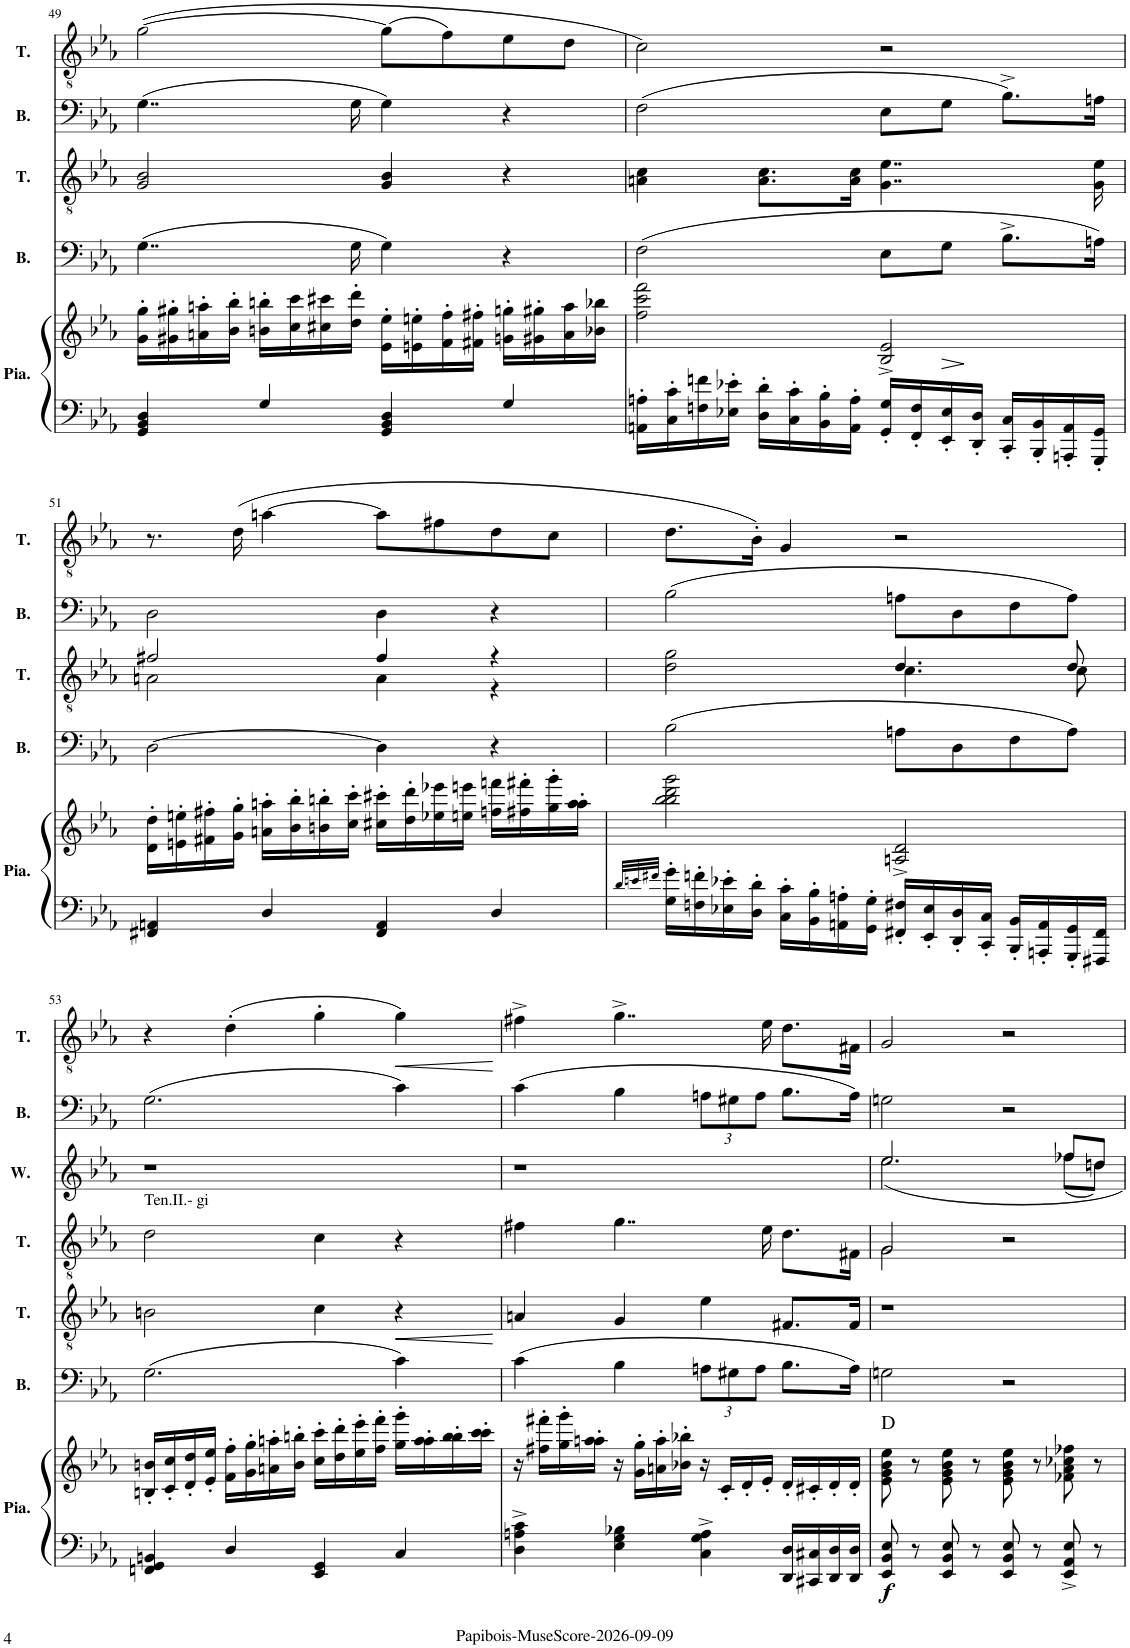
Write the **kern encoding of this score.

**kern	**kern	**dynam	**harte	**kern	**kern	**kern	**kern	**kern	**dynam	**kern
*part7	*part7	*part7	*part7	*part6	*part5	*part4	*part3	*part2	*part2	*part1
*staff8	*staff7	*staff7/8	*	*staff6	*staff5	*staff4	*staff3	*staff2	*staff2	*staff1
*I"Piano	*	*	*	*I"Basse	*I"Ténor	*I"Ténor	*I"Femmes	*I"Basse	*	*I"Ténor
*I'Pia.	*	*	*	*I'B.	*I'T.	*I'T.	*	*I'B.	*	*I'T.
!!LO:PB:g=z
*clefF4	*clefG2	*	*	*clefF4	*clefGv2	*clefGv2	*clefG2	*clefF4	*	*clefGv2
*k[b-e-a-]	*k[b-e-a-]	*	*	*k[b-e-a-]	*k[b-e-a-]	*k[b-e-a-]	*k[b-e-a-]	*k[b-e-a-]	*	*k[b-e-a-]
*M4/4	*M4/4	*	*	*M4/4	*M4/4	*M4/4	*M4/4	*M4/4	*	*M4/4
*met(c)	*met(c)	*	*	*met(c)	*met(c)	*met(c)	*met(c)	*met(c)	*	*met(c)
=49	=49	=49	=49	=49	=49	=49	=49	=49	=49	=49
4GG/ 4BB-/ 4D/	16g\' 16gg\'LL	.	.	(>4..G\	1r	2G/ 2B-/	1r	(>4..G\	.	(>[2g\
.	16g#X\' 16gg#X\'	.	.	.	.	.	.	.	.	.
.	16an\' 16aan\'	.	.	.	.	.	.	.	.	.
.	16b-\' 16bb-\'JJ	.	.	.	.	.	.	.	.	.
4G/	16bn\' 16bbn\'LL	.	.	.	.	.	.	.	.	.
.	16cc\ 16ccc\	.	.	.	.	.	.	.	.	.
.	16cc#X\ 16ccc#X\	.	.	.	.	.	.	.	.	.
.	16dd\' 16ddd\'JJ	.	.	16G\	.	.	.	16G\	.	.
4GG/ 4BB-/ 4D/	16e-\' 16ee-\'LL	.	.	4G\)	.	4G/ 4B-/	.	4G\)	.	(>8g\L]
.	16en\' 16een\'	.	.	.	.	.	.	.	.	.
.	16f\' 16ff\'	.	.	.	.	.	.	.	.	8f\)
.	16f#X\' 16ff#X\'JJ	.	.	.	.	.	.	.	.	.
4G/	16gn\' 16ggn\'LL	.	.	4r	.	4r	.	4r	.	8e-\
.	16g#X\' 16gg#X\'	.	.	.	.	.	.	.	.	.
.	16a\ 16aa\	.	.	.	.	.	.	.	.	8d\J
.	16b-X\ 16bb-X\JJ	.	.	.	.	.	.	.	.	.
=50	=50	=50	=50	=50	=50	=50	=50	=50	=50	=50
16AAn\' 16An\'LL	2ff\ 2ccc\ 2fff\	.	.	(>2F\	1r	4An\ 4c\	1r	(>2F\	.	2c\)
16C\' 16c\'	.	.	.	.	.	.	.	.	.	.
16Fn\ 16fn\	.	.	.	.	.	.	.	.	.	.
16E-X\' 16e-X\'JJ	.	.	.	.	.	.	.	.	.	.
16D\' 16d\'LL	.	.	.	.	.	8.A\ 8.c\L	.	.	.	.
16C\' 16c\'	.	.	.	.	.	.	.	.	.	.
16BB-\' 16B-\'	.	.	.	.	.	.	.	.	.	.
16AA\' 16A\'JJ	.	.	.	.	.	16A\ 16c\Jk	.	.	.	.
16GG/' 16G/'LL	2B-/^ 2e-/^	.	.	8E-\L	.	4..G\ 4..e-\	.	8E-\L	.	2r
16FF/' 16F/'	.	.	.	.	.	.	.	.	.	.
16EE-/' 16E-/'	.	.	.	8G\J	.	.	.	8G\J	.	.
16DD/' 16D/'JJ	.	.	.	.	.	.	.	.	.	.
16CC/' 16C/'LL	.	.	.	8.B-^\L	.	.	.	8.B-^\L)	.	.
16BBB-/' 16BB-/'	.	.	.	.	.	.	.	.	.	.
16AAAn/' 16AA/'	.	.	.	.	.	.	.	.	.	.
16GGG/' 16GG/'JJ	.	.	.	16An\Jk)	.	16G\ 16e-\	.	16An\Jk	.	.
!!LO:LB:g=z
=51	=51	=51	=51	=51	=51	=51	=51	=51	=51	=51
*	*	*	*	*	*	*^	*	*	*	*
4FF#X/ 4AAn/	16d\' 16dd\'LL	.	.	[2D\	1r	2f#X/	2An\	1r	2D\	.	8.r
.	16en\' 16een\'	.	.	.	.	.	.	.	.	.	.
.	16f#X\' 16ff#X\'	.	.	.	.	.	.	.	.	.	.
.	16g\' 16gg\'JJ	.	.	.	.	.	.	.	.	.	(>16d\
4D/	16an\' 16aan\'LL	.	.	.	.	.	.	.	.	.	[4an\
.	16b-\' 16bb-\'	.	.	.	.	.	.	.	.	.	.
.	16bn\' 16bbn\'	.	.	.	.	.	.	.	.	.	.
.	16cc\' 16ccc\'JJ	.	.	.	.	.	.	.	.	.	.
4FF#/ 4AA/	16cc#X\' 16ccc#X\'LL	.	.	4D\]	.	4f#/	4A\	.	4D\	.	8a\L]
.	16dd\' 16ddd\'	.	.	.	.	.	.	.	.	.	.
.	16ee-X\ 16eee-X\	.	.	.	.	.	.	.	.	.	8f#X\
.	16een\ 16eeen\JJ	.	.	.	.	.	.	.	.	.	.
4D/	16ffn\ 16fffn\LL	.	.	4r	.	4r	4r	.	4r	.	8d\
.	16ff#X\' 16fff#X\'	.	.	.	.	.	.	.	.	.	.
.	16gg\' 16ggg\'	.	.	.	.	.	.	.	.	.	8c\J
.	16aa\' 16aa\'JJ	.	.	.	.	.	.	.	.	.	.
=52	=52	=52	=52	=52	=52	=52	=52	=52	=52	=52	=52
32qd/LLL	.	.	.	.	.	.	.	.	.	.	.
32qen/	.	.	.	.	.	.	.	.	.	.	.
32qf#X/JJJ	.	.	.	.	.	.	.	.	.	.	.
16G\' 16g\'LL	2bb-\ 2bb-\ 2ddd\ 2ggg\	.	.	(>2B-\	1r	2g\	2d\	1r	(>2B-\	.	8.d\L
16Fn\' 16fn\'	.	.	.	.	.	.	.	.	.	.	.
16E-X\' 16e-X\'	.	.	.	.	.	.	.	.	.	.	.
16D\' 16d\'JJ	.	.	.	.	.	.	.	.	.	.	16B-'\Jk)
16C\' 16c\'LL	.	.	.	.	.	.	.	.	.	.	4G/
16BB-\' 16B-\'	.	.	.	.	.	.	.	.	.	.	.
16AAn\' 16An\'	.	.	.	.	.	.	.	.	.	.	.
16GG\' 16G\'JJ	.	.	.	.	.	.	.	.	.	.	.
16FF#X/' 16F#X/'LL	2An/^ 2d/^	.	.	8An\L	.	4.d/	4.c\	.	8An\L	.	2r
16EE-/' 16E-/'	.	.	.	.	.	.	.	.	.	.	.
16DD/' 16D/'	.	.	.	8D\	.	.	.	.	8D\	.	.
16CC/' 16C/'JJ	.	.	.	.	.	.	.	.	.	.	.
16BBB-/' 16BB-/'LL	.	.	.	8F\	.	.	.	.	8F\	.	.
16AAAn/' 16AA/'	.	.	.	.	.	.	.	.	.	.	.
16GGG/' 16GG/'	.	.	.	8A\J)	.	8d/	8c\	.	8A\J)	.	.
16FFF#X/ 16FF#/JJ	.	.	.	.	.	.	.	.	.	.	.
*	*	*	*	*	*	*v	*v	*	*	*	*
!!LO:LB:g=z
=53	=53	=53	=53	=53	=53	=53	=53	=53	=53	=53
!	!	!	!	!	!	!LO:TX:a:t=Ten.II.- gi	!	!	!	!
4FFn/ 4GG/ 4BBn/	16Bn/' 16bn/'LL	.	.	(>2.G\	2Bn\	2d\	1r	(>2.G\	.	4r
.	16c/' 16cc/'	.	.	.	.	.	.	.	.	.
.	16d/' 16dd/'	.	.	.	.	.	.	.	.	.
.	16e-/' 16ee-/'JJ	.	.	.	.	.	.	.	.	.
4D/	16f\' 16ff\'LL	.	.	.	.	.	.	.	.	(>4d'\
.	16g\' 16gg\'	.	.	.	.	.	.	.	.	.
.	16an\' 16aan\'	.	.	.	.	.	.	.	.	.
.	16b\' 16bbn\'JJ	.	.	.	.	.	.	.	.	.
4EE-/ 4GG/	16cc\' 16ccc\'LL	.	.	.	4c\	4c\	.	.	.	4g'\
.	16dd\' 16ddd\'	.	.	.	.	.	.	.	.	.
.	16ee-\' 16eee-\'	.	.	.	.	.	.	.	.	.
.	16ff\' 16fff\'JJ	.	.	.	.	.	.	.	.	.
!	!	!	!	!	!	!	!	!	!LO:HP:b	!
4C/	16gg\' 16ggg\'LL	.	.	4c\)	4r	4r	.	4c\)	<	4g\)
.	16aa\' 16aa\'	.	.	.	.	.	.	.	.	.
.	16bb\' 16bb\'	.	.	.	.	.	.	.	.	.
.	16ccc\' 16ccc\'JJ	.	.	.	.	.	.	.	.	.
.	.	.	.	.	.	.	.	.	[	.
=54	=54	=54	=54	=54	=54	=54	=54	=54	=54	=54
4D\^ 4An\^ 4c\^	16r	.	.	(>4c\	4An/	4f#X\	1r	(>4c\	.	4f#X^\
.	16ff#X\' 16fff#X\'LL	.	.	.	.	.	.	.	.	.
.	16gg\' 16ggg\'	.	.	.	.	.	.	.	.	.
.	16aan\' 16aa\'JJ	.	.	.	.	.	.	.	.	.
4E-\ 4G\ 4B-X\	16r	.	.	4B-\	4G/	4..g\	.	4B-\	.	4..g^\
.	16g\' 16gg\'LL	.	.	.	.	.	.	.	.	.
.	16an\' 16aa\'	.	.	.	.	.	.	.	.	.
.	16b-X\' 16bb-X\'JJ	.	.	.	.	.	.	.	.	.
*	*	*	*	*Xbrackettup	*	*	*	*Xbrackettup	*	*
4C\^ 4G\^ 4A\^	16r	.	.	12An\L	4e-\	.	.	12An\L	.	.
.	16c'/LL	.	.	.	.	.	.	.	.	.
.	.	.	.	12G#X\	.	.	.	12G#X\	.	.
.	16d'/	.	.	.	.	.	.	.	.	.
.	.	.	.	12A\J	.	.	.	12A\J	.	.
.	16e-'/JJ	.	.	.	.	16e-\	.	.	.	16e-\
16DD/ 16D/LL	16d'/LL	.	.	8.B-\L	8.F#X/L	8.d\L	.	8.B-\L	.	8.d\L
16CC#X/ 16C#X/	16c#X'/	.	.	.	.	.	.	.	.	.
16DD/ 16D/	16d'/	.	.	.	.	.	.	.	.	.
16DD/ 16D/JJ	16d'/JJ	.	.	16A\Jk)	16F#/Jk	16F#X\Jk	.	16A\Jk)	.	16F#X\Jk
=55	=55	=55	=55	=55	=55	=55	=55	=55	=55	=55
*	*	*	*	*	*	*^	*^	*	*	*
!	!	!LO:DY:b=2	!	!	!	!	!	!	!	!	!	!
8EE-/ 8BB-/ 8E-/	8e-\ 8g\ 8b-\ 8ee-\	f	D:maj	2Gn\	1r	2G/	2G\	2.ee-/	2.ee-\	2Gn\	.	2G/
8r	8r	.	.	.	.	.	.	.	.	.	.	.
8EE-/ 8BB-/ 8E-/	8e-\ 8g\ 8b-\ 8ee-\	.	.	.	.	.	.	.	.	.	.	.
8r	8r	.	.	.	.	.	.	.	.	.	.	.
8EE-/ 8BB-/ 8E-/	8e-\ 8g\ 8b-\ 8ee-\	.	.	2r	.	2r	2ryy	.	.	2r	.	2r
8r	8r	.	.	.	.	.	.	.	.	.	.	.
8EE-/^ 8AA-/^ 8E-/^	8f-X\ 8a-\ 8cc-X\ 8ff-X\	.	.	.	.	.	.	8ff-X/L	(<8ff-\L	.	.	.
8r	8r	.	.	.	.	.	.	8ddn/J	8ddn\J)	.	.	.
*	*	*	*	*	*	*v	*v	*	*	*	*	*
*	*	*	*	*	*	*	*v	*v	*	*	*
=	=	=	=	=	=	=	=	=	=	=
*-	*-	*-	*-	*-	*-	*-	*-	*-	*-	*-
